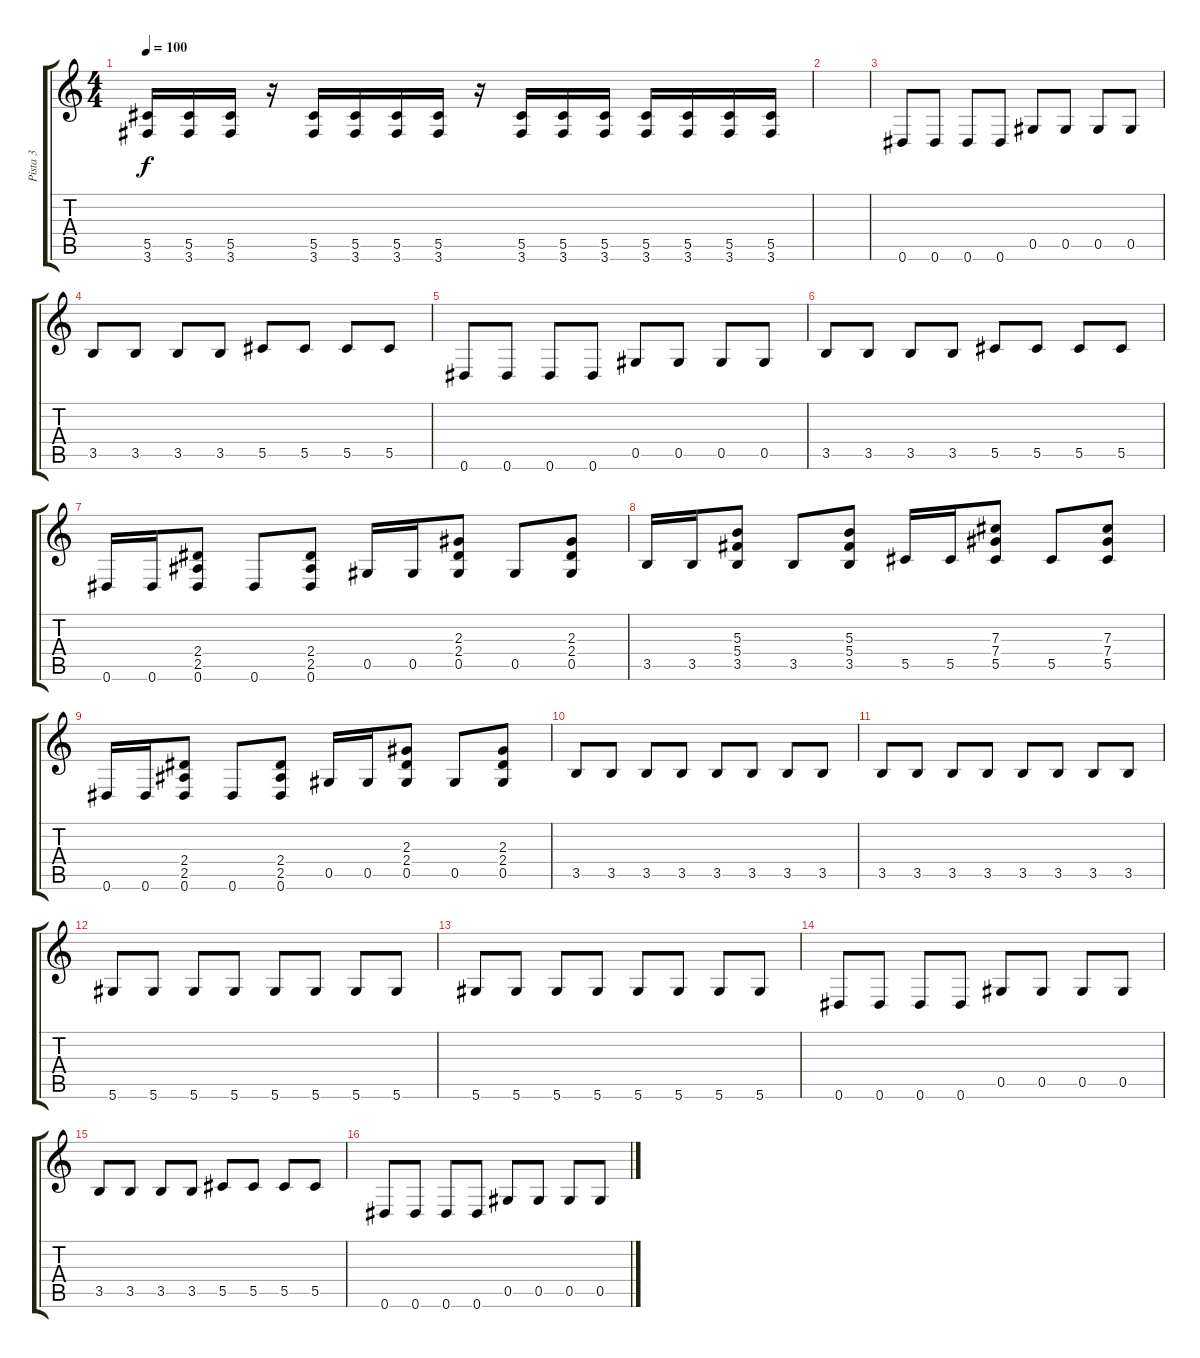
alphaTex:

\track ("Pista 3" "Pista 3") {instrument distortionguitar}
\staff {score tabs}
\tuning (Eb4 Bb3 Gb3 Db3 Ab2 Eb2) {hide}
\ts (4 4)
\tempo 100
\clef g2
\ks c
(5.5 3.6).16{dy f} (5.5 3.6).16 (5.5 3.6).16 r.16 (5.5 3.6).16 (5.5 3.6).16 (5.5 3.6).16 (5.5 3.6).16 r.16 (5.5 3.6).16 (5.5 3.6).16 (5.5 3.6).16 (5.5 3.6).16 (5.5 3.6).16 (5.5 3.6).16 (5.5 3.6).16 |
|
0.6.8 0.6.8 0.6.8 0.6.8 0.5.8 0.5.8 0.5.8 0.5.8 |
3.5.8 3.5.8 3.5.8 3.5.8 5.5.8 5.5.8 5.5.8 5.5.8 |
0.6.8 0.6.8 0.6.8 0.6.8 0.5.8 0.5.8 0.5.8 0.5.8 |
3.5.8 3.5.8 3.5.8 3.5.8 5.5.8 5.5.8 5.5.8 5.5.8 |
0.6.16 0.6.16 (2.4 2.5 0.6).8 0.6.8 (2.4 2.5 0.6).8 0.5.16 0.5.16 (2.3 2.4 0.5).8 0.5.8 (2.3 2.4 0.5).8 |
3.5.16 3.5.16 (5.3 5.4 3.5).8 3.5.8 (5.3 5.4 3.5).8 5.5.16 5.5.16 (7.3 7.4 5.5).8 5.5.8 (7.3 7.4 5.5).8 |
0.6.16 0.6.16 (2.4 2.5 0.6).8 0.6.8 (2.4 2.5 0.6).8 0.5.16 0.5.16 (2.3 2.4 0.5).8 0.5.8 (2.3 2.4 0.5).8 |
3.5.8 3.5.8 3.5.8 3.5.8 3.5.8 3.5.8 3.5.8 3.5.8 |
3.5.8 3.5.8 3.5.8 3.5.8 3.5.8 3.5.8 3.5.8 3.5.8 |
5.6.8 5.6.8 5.6.8 5.6.8 5.6.8 5.6.8 5.6.8 5.6.8 |
5.6.8 5.6.8 5.6.8 5.6.8 5.6.8 5.6.8 5.6.8 5.6.8 |
0.6.8 0.6.8 0.6.8 0.6.8 0.5.8 0.5.8 0.5.8 0.5.8 |
3.5.8 3.5.8 3.5.8 3.5.8 5.5.8 5.5.8 5.5.8 5.5.8 |
0.6.8 0.6.8 0.6.8 0.6.8 0.5.8 0.5.8 0.5.8 0.5.8
